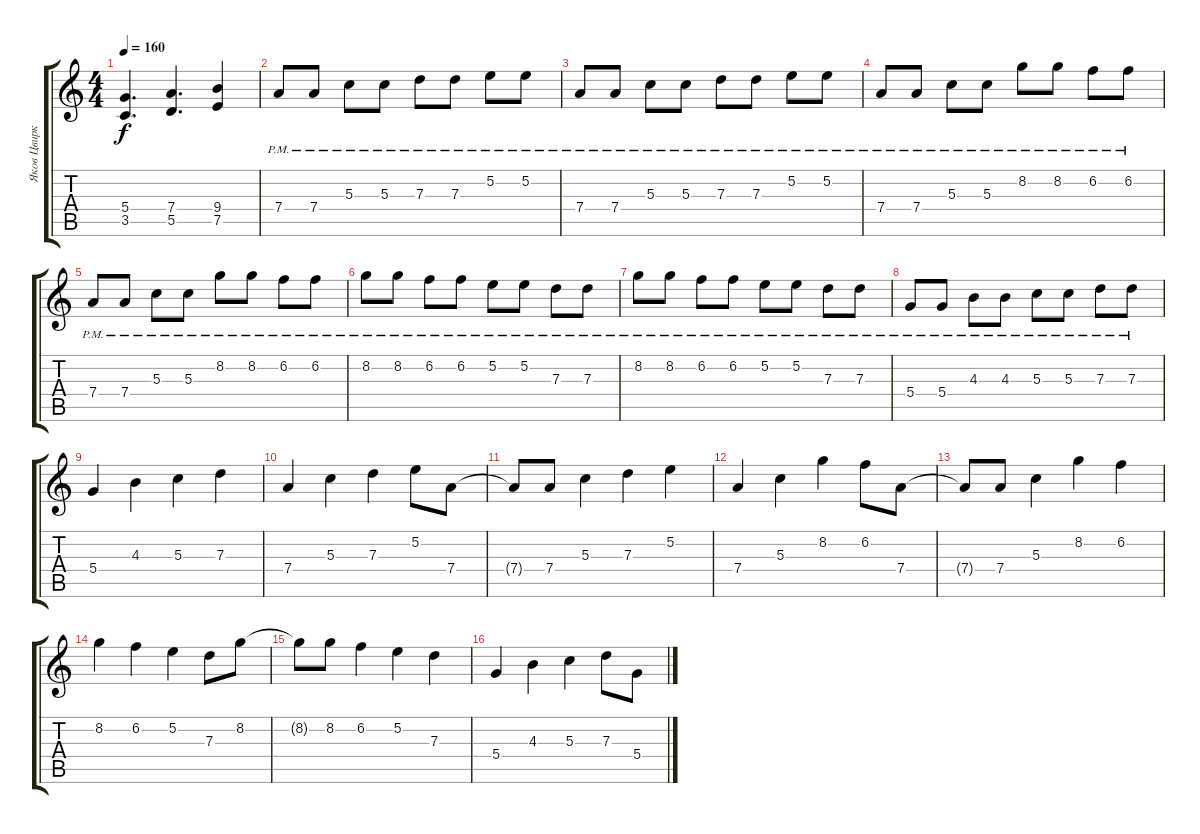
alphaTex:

\track ("Яков Цвиркунов" "Яков Цвирк") {instrument distortionguitar}
\staff {score tabs}
\tuning (E4 B3 G3 D3 A2 E2) {hide}
\ts (4 4)
\tempo 160
\clef g2
\ks c
(5.4 3.5).4{d dy f} (7.4 5.5).4{d} (9.4 7.5).4 |
7.4{pm}.8 7.4{pm}.8 5.3{pm}.8 5.3{pm}.8 7.3{pm}.8 7.3{pm}.8 5.2{pm}.8 5.2{pm}.8 |
7.4{pm}.8 7.4{pm}.8 5.3{pm}.8 5.3{pm}.8 7.3{pm}.8 7.3{pm}.8 5.2{pm}.8 5.2{pm}.8 |
7.4{pm}.8 7.4{pm}.8 5.3{pm}.8 5.3{pm}.8 8.2{pm}.8 8.2{pm}.8 6.2{pm}.8 6.2{pm}.8 |
7.4{pm}.8 7.4{pm}.8 5.3{pm}.8 5.3{pm}.8 8.2{pm}.8 8.2{pm}.8 6.2{pm}.8 6.2{pm}.8 |
8.2{pm}.8 8.2{pm}.8 6.2{pm}.8 6.2{pm}.8 5.2{pm}.8 5.2{pm}.8 7.3{pm}.8 7.3{pm}.8 |
8.2{pm}.8 8.2{pm}.8 6.2{pm}.8 6.2{pm}.8 5.2{pm}.8 5.2{pm}.8 7.3{pm}.8 7.3{pm}.8 |
5.4{pm}.8 5.4{pm}.8 4.3{pm}.8 4.3{pm}.8 5.3{pm}.8 5.3{pm}.8 7.3{pm}.8 7.3{pm}.8 |
5.4.4 4.3.4 5.3.4 7.3.4 |
7.4.4 5.3.4 7.3.4 5.2.8 7.4.8 |
7.4{t}.8 7.4.8 5.3.4 7.3.4 5.2.4 |
7.4.4 5.3.4 8.2.4 6.2.8 7.4.8 |
7.4{t}.8 7.4.8 5.3.4 8.2.4 6.2.4 |
8.2.4 6.2.4 5.2.4 7.3.8 8.2.8 |
8.2{t}.8 8.2.8 6.2.4 5.2.4 7.3.4 |
5.4.4 4.3.4 5.3.4 7.3.8 5.4.8
